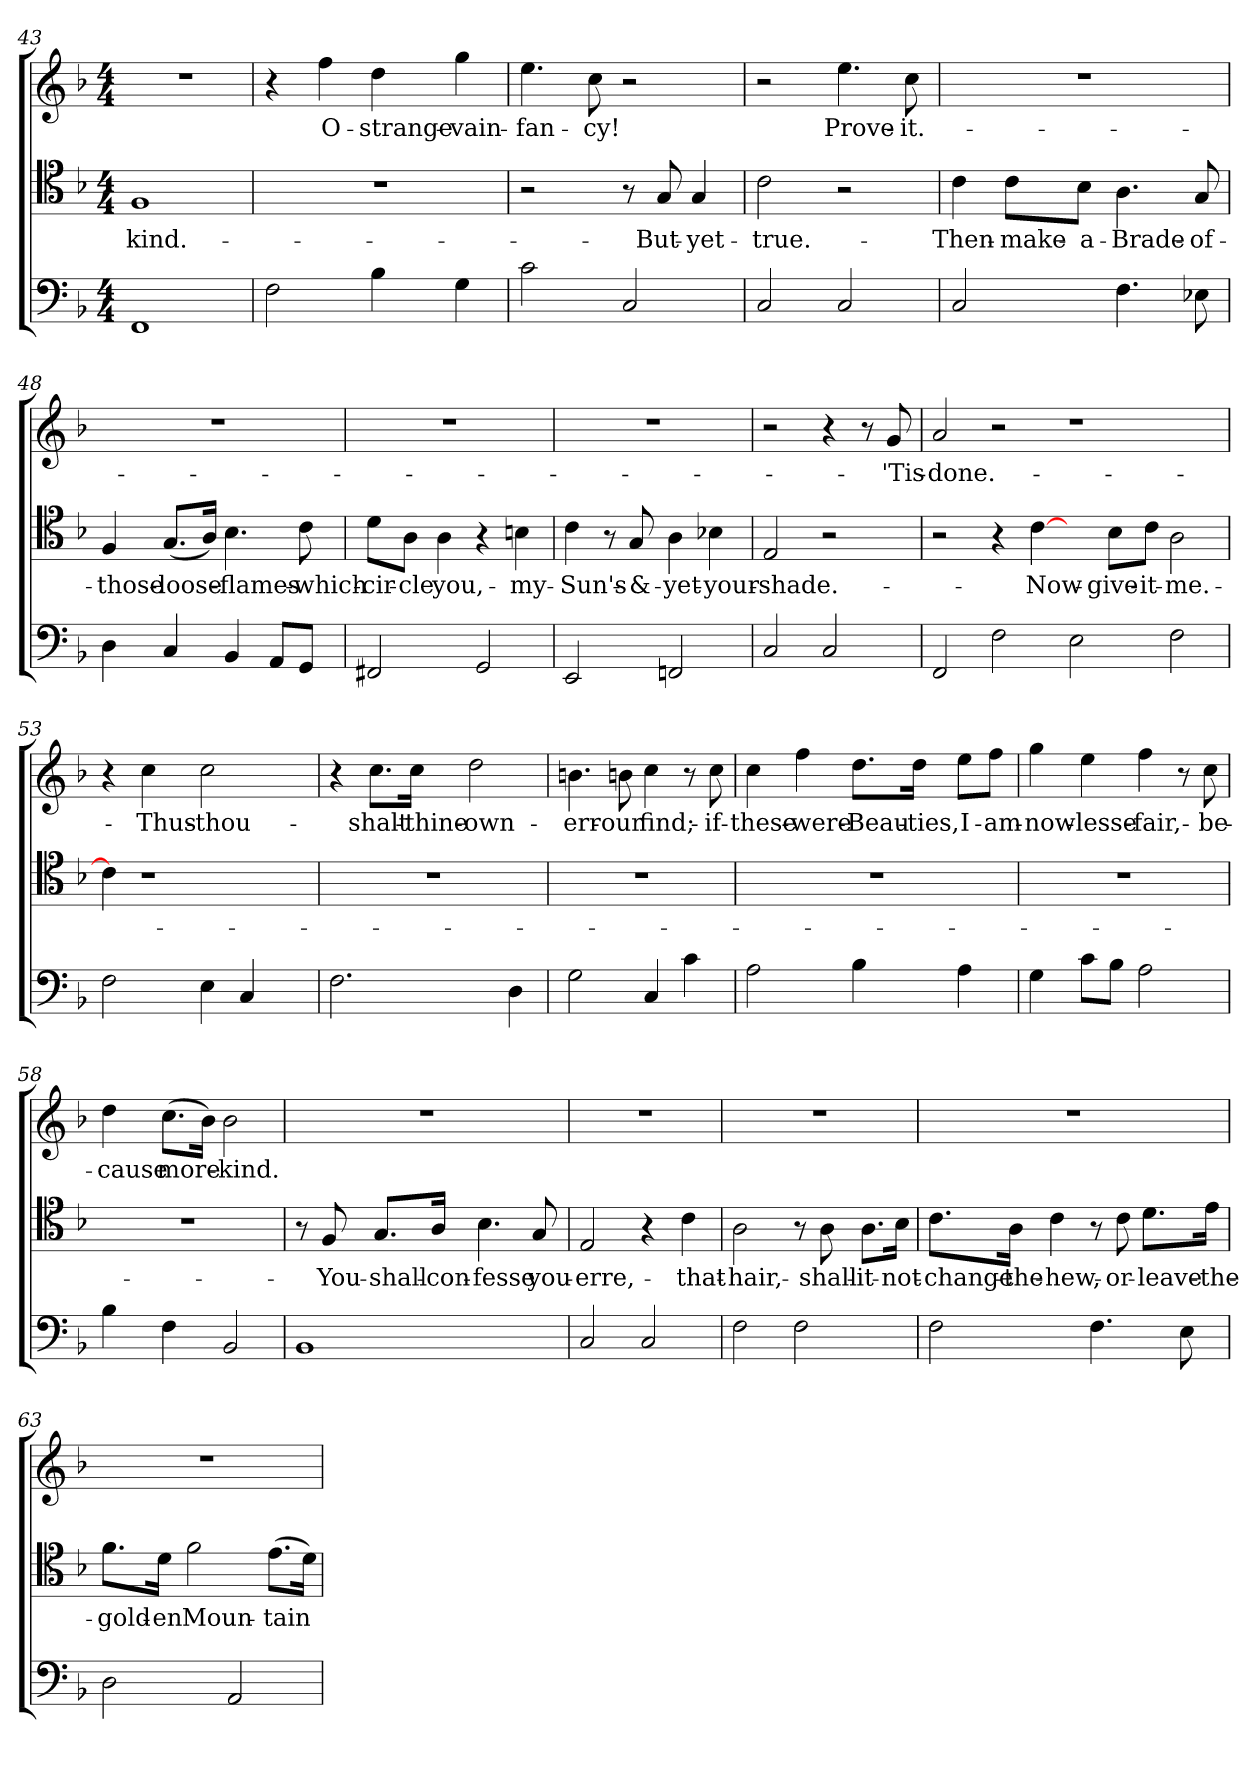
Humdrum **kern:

**kern	**kern	**text	**kern	**text
*part3	*part2	*part2	*part1	*part1
*staff3	*staff2	*staff2	*staff1	*staff1
*clefF4	*clefC4	*	*clefG2	*
*k[b-]	*k[b-]	*	*k[b-]	*
*F:	*F:	*	*F:	*
*M4/4	*M4/4	*	*M4/4	*
=43	=43	=43	=43	=43
1FF/	1F/	kind.-	1r	.
!!LO:LB:g=z
=44	=44	=44	=44	=44
2F\	1r	.	4r	.
.	.	.	4ff\	O-
4B-\	.	.	4dd\	strange-
4G\	.	.	4gg\	vain-
=45	=45	=45	=45	=45
2c\	2r	.	4.ee\	fan-
.	.	.	8cc\	-cy!
2C/	8r	.	2r	.
.	8G/	But-	.	.
.	4G/	yet-	.	.
=46	=46	=46	=46	=46
2C/	2c\	true.-	2r	.
2C/	2r	.	4.ee\	Prove-
.	.	.	8cc\	it.-
=47	=47	=47	=47	=47
2C/	4c\	Then-	1r	.
.	8c\L	make-	.	.
.	8B-\J	a-	.	.
4.F\	4.A\	Brade-	.	.
8E-X\	8G/	of-	.	.
=48	=48	=48	=48	=48
4D\	4F/	those-	1r	.
4C/	(8.G/L	loose-	.	.
.	16A/Jk)	.	.	.
4BB-/	4.B-\	flames-	.	.
8AA/L	.	.	.	.
8GG/J	8c\	which-	.	.
!!LO:LB:g=z
=49	=49	=49	=49	=49
2FF#X/	8d\L	cir-	1r	.
.	8A\J	-cle	.	.
.	4A\	you,-	.	.
2GG/	4r	.	.	.
.	4Bn\	my-	.	.
=50	=50	=50	=50	=50
2EE/	4c\	Sun's-	1r	.
.	8r	.	.	.
.	8G/	&-	.	.
2FFn/	4A\	yet-	.	.
.	4B-X\	your-	.	.
=51	=51	=51	=51	=51
2C/	2E/	shade.-	2r	.
2C/	2r	.	4r	.
.	.	.	8r	.
.	.	.	8g/	'Tis-
=52	=52	=52	=52	=52
2FF/	2r	.	2a/	done.-
2F\	4r	.	2r	.
.	[4c\	Now-	.	.
2E\	4ryy	.	1r	.
.	8B-\L	give-	.	.
.	8c\J	it-	.	.
2F\	2A\	me.-	.	.
=53	=53	=53	=53	=53
2F\	4c\]	.	4r	.
.	1r	.	4cc\	Thus-
4E\	.	.	2cc\	thou-
4C/	.	.	.	.
4ryy	.	.	4ryy	.
!!LO:PB:g=z
=54	=54	=54	=54	=54
2.F\	1r	.	4r	.
.	.	.	8.cc\L	shalt-
.	.	.	16cc\Jk	thine-
.	.	.	2dd\	own-
4D\	.	.	.	.
=55	=55	=55	=55	=55
2G\	1r	.	4.bn\	err-
.	.	.	8bn\	-our
4C/	.	.	4cc\	find;-
4c\	.	.	8r	.
.	.	.	8cc\	if-
=56	=56	=56	=56	=56
2A\	1r	.	4cc\	these-
.	.	.	4ff\	were-
4B-\	.	.	8.dd\L	Beau-
.	.	.	16dd\Jk	-ties,
4A\	.	.	8ee\L	I-
.	.	.	8ff\J	am-
=57	=57	=57	=57	=57
4G\	1r	.	4gg\	now-
8c\L	.	.	4ee\	lesse-
8B-\J	.	.	.	.
2A\	.	.	4ff\	fair,-
.	.	.	8r	.
.	.	.	8cc\	be-
=58	=58	=58	=58	=58
4B-\	1r	.	4dd\	-cause
4F\	.	.	(8.cc\L	more-
.	.	.	16b-\Jk)	.
2BB-/	.	.	2b-\	kind.-
!!LO:LB:g=z
=59	=59	=59	=59	=59
1BB-/	8r	.	1r	.
.	8F/	You-	.	.
.	8.G/L	shall-	.	.
.	16A/Jk	con-	.	.
.	4.B-\	-fesse	.	.
.	8G/	you-	.	.
=60	=60	=60	=60	=60
2C/	2E/	erre,-	1r	.
2C/	4r	.	.	.
.	4c\	that-	.	.
=61	=61	=61	=61	=61
2F\	2A\	hair,-	1r	.
2F\	8r	.	.	.
.	8A\	shall-	.	.
.	8.A\L	it-	.	.
.	16B-\Jk	not-	.	.
=62	=62	=62	=62	=62
2F\	8.c\L	change-	1r	.
.	16A\Jk	the-	.	.
.	4c\	hew,-	.	.
4.F\	8r	.	.	.
.	8c\	or-	.	.
.	8.d\L	leave-	.	.
8E\	.	.	.	.
.	16e\Jk	the-	.	.
=63	=63	=63	=63	=63
2D\	8.f\L	gold-	1r	.
.	16d\Jk	-en	.	.
.	2f\	Moun-	.	.
2AA/	.	.	.	.
.	(8.e\L	-tain	.	.
.	16d\Jk)	.	.	.
=	=	=	=	=
*-	*-	*-	*-	*-
